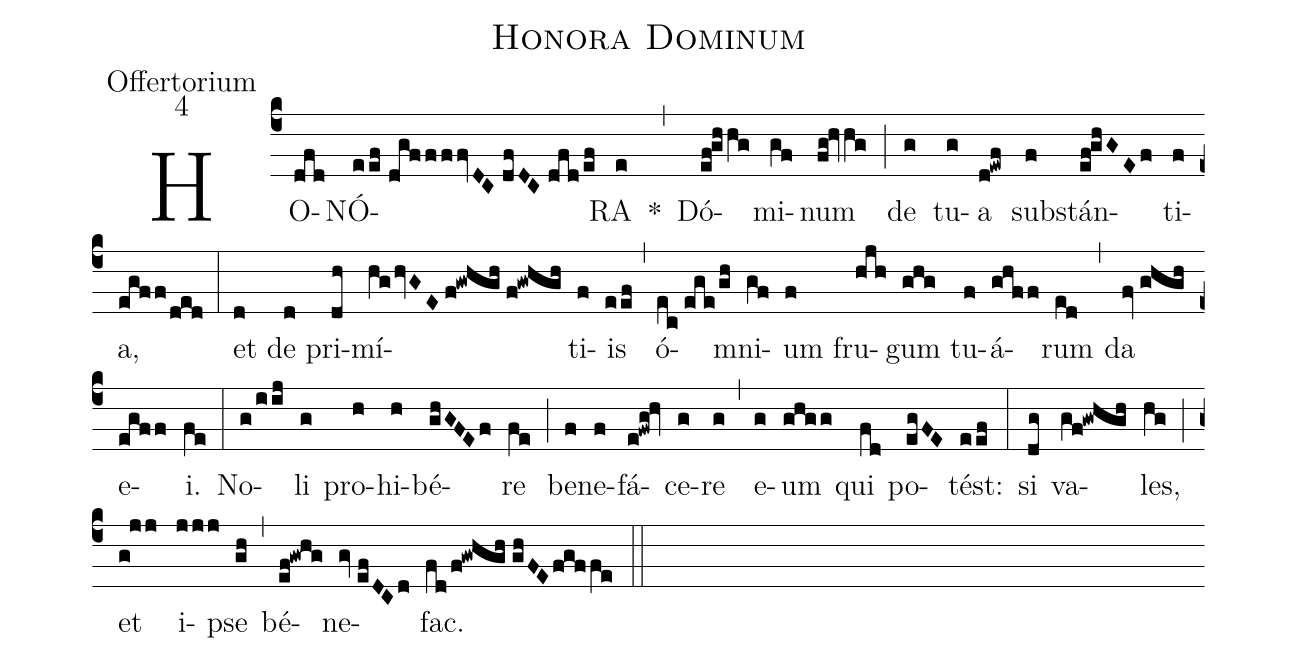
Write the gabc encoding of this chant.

name:Honora Dominum;
office-part:Offertorium;
mode:4;
%%
(c4) HO(dfd)NÓ(eef//dgffffvDC//dfDC//dfd/ef)RA(e) *(,) Dó(ef!ghhg)mi(gf)num(fg!hvhg) (;) de(g) tu(g)a(d!ewf) sub(f)stán(ef!ghGEf)ti(f)a,(egff/ded) (:) et(d) de(d) pri(dh)mí(hghvGE//f!gwhgh//f!gwhgh)ti(f)is(eef) (,) ó(ec//ege/gh)mni(gf)um(f) fru(hjh)gum(ghg) tu(f)á(ghff)rum(ed) (,) da(fv//ghgh) e(egff)i.(fe) (:) No(g/iij)li(g) pro(h)hi(h)bé(ghGFEf)re(fe) (;) be(f)ne(f)fá(e!fwg!hv)ce(g)re(g) (,) e(g)um(ghgg) qui(fd) po(egFE)tést:(eef) (:) si(dg) va(gf!gwhgh)les,(hg) (;) et(g!jj) i(jjj)pse(gh) (,) bé(ef!gwhg)ne(gv//efDCd)fac.(fd/f!gwhgh//ghFEfgffe) (::)
